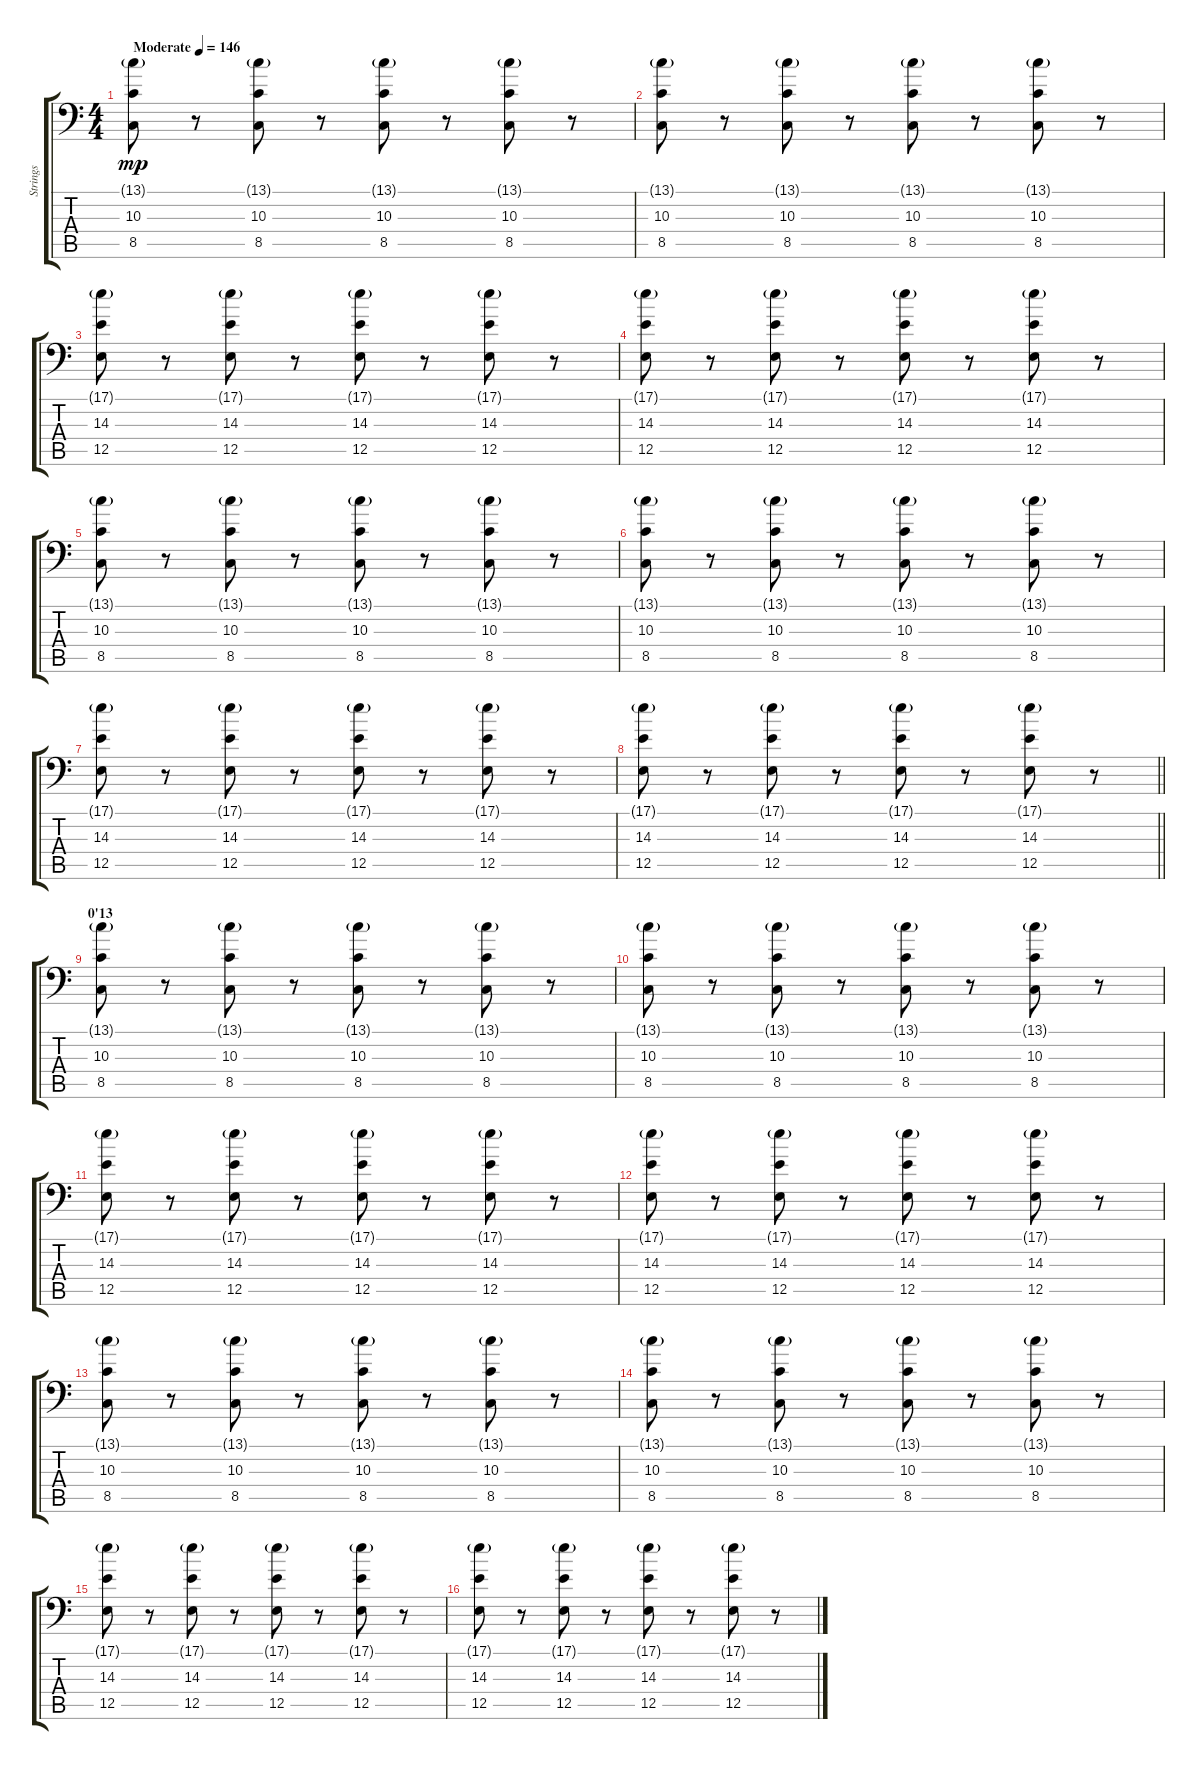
\track ("Strings" "Strings") {instrument stringensemble1}
\staff {score tabs}
\tuning (B3 Gb3 D3 A2 E2 A1) {hide}
\ts (4 4)
\tempo (146 "Moderate")
\clef f4
\ks c
(13.1{g} 10.3 8.5).8{dy mp instrument stringensemble1} r.8 (13.1{g} 10.3 8.5).8 r.8 (13.1{g} 10.3 8.5).8 r.8 (13.1{g} 10.3 8.5).8 r.8 |
(13.1{g} 10.3 8.5).8 r.8 (13.1{g} 10.3 8.5).8 r.8 (13.1{g} 10.3 8.5).8 r.8 (13.1{g} 10.3 8.5).8 r.8 |
(17.1{g} 14.3 12.5).8 r.8 (17.1{g} 14.3 12.5).8 r.8 (17.1{g} 14.3 12.5).8 r.8 (17.1{g} 14.3 12.5).8 r.8 |
(17.1{g} 14.3 12.5).8 r.8 (17.1{g} 14.3 12.5).8 r.8 (17.1{g} 14.3 12.5).8 r.8 (17.1{g} 14.3 12.5).8 r.8 |
(13.1{g} 10.3 8.5).8 r.8 (13.1{g} 10.3 8.5).8 r.8 (13.1{g} 10.3 8.5).8 r.8 (13.1{g} 10.3 8.5).8 r.8 |
(13.1{g} 10.3 8.5).8 r.8 (13.1{g} 10.3 8.5).8 r.8 (13.1{g} 10.3 8.5).8 r.8 (13.1{g} 10.3 8.5).8 r.8 |
(17.1{g} 14.3 12.5).8 r.8 (17.1{g} 14.3 12.5).8 r.8 (17.1{g} 14.3 12.5).8 r.8 (17.1{g} 14.3 12.5).8 r.8 |
\barLineRight lightlight
(17.1{g} 14.3 12.5).8 r.8 (17.1{g} 14.3 12.5).8 r.8 (17.1{g} 14.3 12.5).8 r.8 (17.1{g} 14.3 12.5).8 r.8 |
\section ("" "0'13")
(13.1{g} 10.3 8.5).8 r.8 (13.1{g} 10.3 8.5).8 r.8 (13.1{g} 10.3 8.5).8 r.8 (13.1{g} 10.3 8.5).8 r.8 |
(13.1{g} 10.3 8.5).8 r.8 (13.1{g} 10.3 8.5).8 r.8 (13.1{g} 10.3 8.5).8 r.8 (13.1{g} 10.3 8.5).8 r.8 |
(17.1{g} 14.3 12.5).8 r.8 (17.1{g} 14.3 12.5).8 r.8 (17.1{g} 14.3 12.5).8 r.8 (17.1{g} 14.3 12.5).8 r.8 |
(17.1{g} 14.3 12.5).8 r.8 (17.1{g} 14.3 12.5).8 r.8 (17.1{g} 14.3 12.5).8 r.8 (17.1{g} 14.3 12.5).8 r.8 |
(13.1{g} 10.3 8.5).8 r.8 (13.1{g} 10.3 8.5).8 r.8 (13.1{g} 10.3 8.5).8 r.8 (13.1{g} 10.3 8.5).8 r.8 |
(13.1{g} 10.3 8.5).8 r.8 (13.1{g} 10.3 8.5).8 r.8 (13.1{g} 10.3 8.5).8 r.8 (13.1{g} 10.3 8.5).8 r.8 |
(17.1{g} 14.3 12.5).8 r.8 (17.1{g} 14.3 12.5).8 r.8 (17.1{g} 14.3 12.5).8 r.8 (17.1{g} 14.3 12.5).8 r.8 |
(17.1{g} 14.3 12.5).8 r.8 (17.1{g} 14.3 12.5).8 r.8 (17.1{g} 14.3 12.5).8 r.8 (17.1{g} 14.3 12.5).8 r.8
